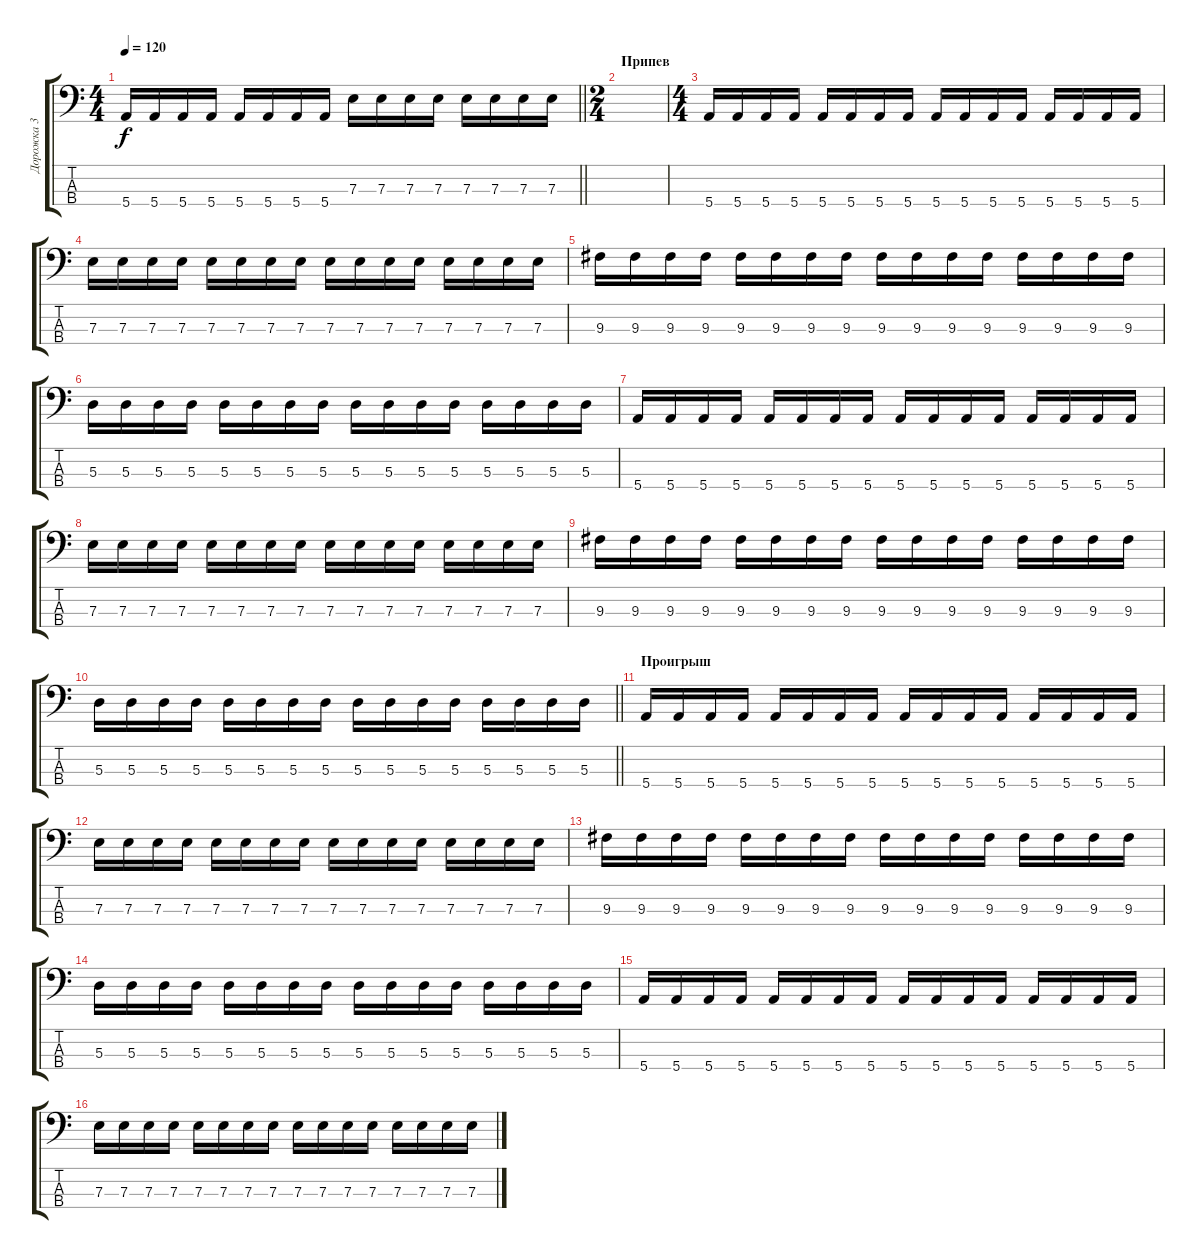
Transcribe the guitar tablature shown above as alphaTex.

\track ("Дорожка 3" "Дорожка 3") {instrument electricbassfinger}
\staff {score tabs}
\tuning (G2 D2 A1 E1) {hide}
\ts (4 4)
\tempo 120
\clef f4
\barLineRight lightlight
\ks c
5.4.16{dy f} 5.4.16 5.4.16 5.4.16 5.4.16 5.4.16 5.4.16 5.4.16 7.3.16 7.3.16 7.3.16 7.3.16 7.3.16 7.3.16 7.3.16 7.3.16 |
\ts (2 4)
\section ("" "Припев")
|
\ts (4 4)
5.4.16 5.4.16 5.4.16 5.4.16 5.4.16 5.4.16 5.4.16 5.4.16 5.4.16 5.4.16 5.4.16 5.4.16 5.4.16 5.4.16 5.4.16 5.4.16 |
7.3.16 7.3.16 7.3.16 7.3.16 7.3.16 7.3.16 7.3.16 7.3.16 7.3.16 7.3.16 7.3.16 7.3.16 7.3.16 7.3.16 7.3.16 7.3.16 |
9.3.16 9.3.16 9.3.16 9.3.16 9.3.16 9.3.16 9.3.16 9.3.16 9.3.16 9.3.16 9.3.16 9.3.16 9.3.16 9.3.16 9.3.16 9.3.16 |
5.3.16 5.3.16 5.3.16 5.3.16 5.3.16 5.3.16 5.3.16 5.3.16 5.3.16 5.3.16 5.3.16 5.3.16 5.3.16 5.3.16 5.3.16 5.3.16 |
5.4.16 5.4.16 5.4.16 5.4.16 5.4.16 5.4.16 5.4.16 5.4.16 5.4.16 5.4.16 5.4.16 5.4.16 5.4.16 5.4.16 5.4.16 5.4.16 |
7.3.16 7.3.16 7.3.16 7.3.16 7.3.16 7.3.16 7.3.16 7.3.16 7.3.16 7.3.16 7.3.16 7.3.16 7.3.16 7.3.16 7.3.16 7.3.16 |
9.3.16 9.3.16 9.3.16 9.3.16 9.3.16 9.3.16 9.3.16 9.3.16 9.3.16 9.3.16 9.3.16 9.3.16 9.3.16 9.3.16 9.3.16 9.3.16 |
\barLineRight lightlight
5.3.16 5.3.16 5.3.16 5.3.16 5.3.16 5.3.16 5.3.16 5.3.16 5.3.16 5.3.16 5.3.16 5.3.16 5.3.16 5.3.16 5.3.16 5.3.16 |
\section ("" "Проигрыш")
5.4.16 5.4.16 5.4.16 5.4.16 5.4.16 5.4.16 5.4.16 5.4.16 5.4.16 5.4.16 5.4.16 5.4.16 5.4.16 5.4.16 5.4.16 5.4.16 |
7.3.16 7.3.16 7.3.16 7.3.16 7.3.16 7.3.16 7.3.16 7.3.16 7.3.16 7.3.16 7.3.16 7.3.16 7.3.16 7.3.16 7.3.16 7.3.16 |
9.3.16 9.3.16 9.3.16 9.3.16 9.3.16 9.3.16 9.3.16 9.3.16 9.3.16 9.3.16 9.3.16 9.3.16 9.3.16 9.3.16 9.3.16 9.3.16 |
5.3.16 5.3.16 5.3.16 5.3.16 5.3.16 5.3.16 5.3.16 5.3.16 5.3.16 5.3.16 5.3.16 5.3.16 5.3.16 5.3.16 5.3.16 5.3.16 |
5.4.16 5.4.16 5.4.16 5.4.16 5.4.16 5.4.16 5.4.16 5.4.16 5.4.16 5.4.16 5.4.16 5.4.16 5.4.16 5.4.16 5.4.16 5.4.16 |
7.3.16 7.3.16 7.3.16 7.3.16 7.3.16 7.3.16 7.3.16 7.3.16 7.3.16 7.3.16 7.3.16 7.3.16 7.3.16 7.3.16 7.3.16 7.3.16
